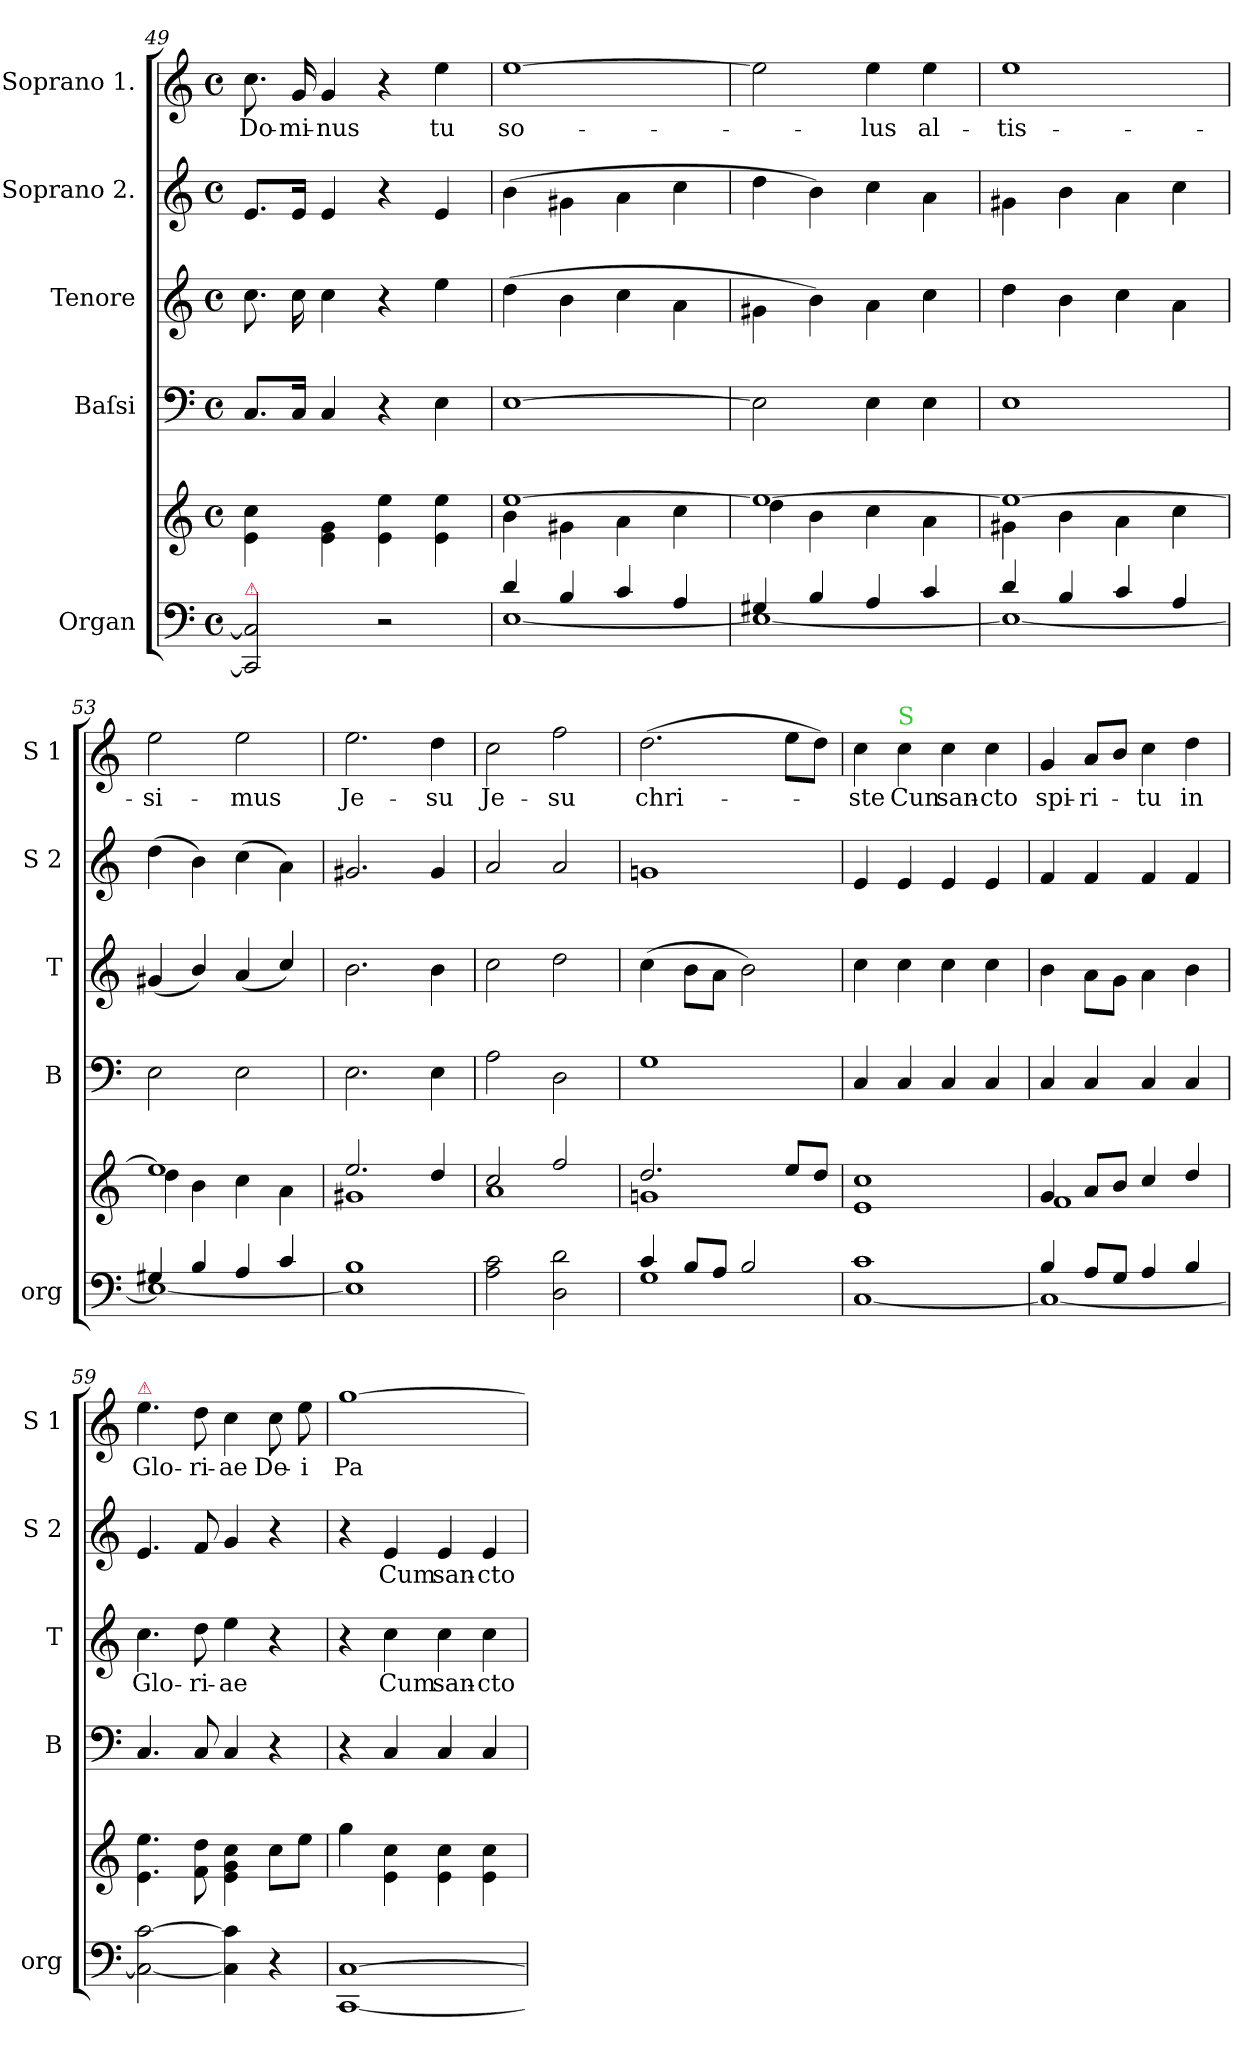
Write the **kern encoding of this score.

**kern	**kern	**kern	**kern	**text	**kern	**text	**kern	**text
*part5	*part5	*part4	*part3	*part3	*part2	*part2	*part1	*part1
*staff6	*staff5	*staff4	*staff3	*staff3	*staff2	*staff2	*staff1	*staff1
*I"Organ	*	*I"Baſsi	*I"Tenore	*	*I"Soprano 2.	*	*I"Soprano 1.	*
*I'org	*	*I'B	*I'T	*	*I'S 2	*	*I'S 1	*
*clefF4	*clefG2	*clefF4	*clefG2	*	*clefG2	*	*clefG2	*
*	*	*	*ITrd8c12	*	*	*	*	*
*k[]	*k[]	*k[]	*k[]	*	*k[]	*	*k[]	*
*M4/4	*M4/4	*M4/4	*M4/4	*	*M4/4	*	*M4/4	*
*met(c)	*met(c)	*met(c)	*met(c)	*	*met(c)	*	*met(c)	*
=49	=49	=49	=49	=49	=49	=49	=49	=49
!LO:TX:a:color=crimson:t=⚠	!	!	!	!	!	!	!	!
2CC]/ 2C]/	4e\ 4cc\	8.C/L	8.c\	.	8.e/L	.	8.cc\	Do-
.	.	16C/Jk	16c\	.	16e/Jk	.	16g/	-mi-
.	4e\ 4g\	4C/	4c\	.	4e/	.	4g/	-nus
2r	4e\ 4ee\	4r	4r	.	4r	.	4r	.
.	4e\ 4ee\	4E\	4e\	.	4e/	.	4ee\	tu
=50	=50	=50	=50	=50	=50	=50	=50	=50
*^	*^	*	*	*	*	*	*	*
4d/	[<1E	[>1ee	4b\	[1E	(>4d\	.	(>4b\	.	[1ee	so-
4B/	.	.	4g#X\	.	4B\	.	4g#X\	.	.	.
4c/	.	.	4a\	.	4c\	.	4a\	.	.	.
4A/	.	.	4cc\	.	4A\	.	4cc\	.	.	.
=51	=51	=51	=51	=51	=51	=51	=51	=51	=51	=51
4G#X/	1E_<	1ee_>	4dd\	2E\]	4G#X\	.	4dd\	.	2ee\]	.
4B/	.	.	4b\	.	4B\)	.	4b\)	.	.	.
4A/	.	.	4cc\	4E\	4A\	.	4cc\	.	4ee\	-lus
4c/	.	.	4a\	4E\	4c\	.	4a\	.	4ee\	al-
=52	=52	=52	=52	=52	=52	=52	=52	=52	=52	=52
4d/	1E_<	1ee_	4g#X\	1E	4d\	.	4g#X\	.	1ee	-tis-
4B/	.	.	4b\	.	4B\	.	4b\	.	.	.
4c/	.	.	4a\	.	4c\	.	4a\	.	.	.
4A/	.	.	4cc\	.	4A\	.	4cc\	.	.	.
=53	=53	=53	=53	=53	=53	=53	=53	=53	=53	=53
4G#X/	1E_	1ee]	4dd\	2E\	(<4G#X/	.	(>4dd\	.	2ee\	-si-
4B/	.	.	4b\	.	4B/)	.	4b\)	.	.	.
4A/	.	.	4cc\	2E\	(<4A/	.	(>4cc\	.	2ee\	-mus
4c/	.	.	4a\	.	4c/)	.	4a\)	.	.	.
*v	*v	*	*	*	*	*	*	*	*	*
=54	=54	=54	=54	=54	=54	=54	=54	=54	=54
1E] 1B	2.ee/	1g#X	2.E\	2.B\	.	2.g#X/	.	2.ee\	Je-
.	4dd/	.	4E\	4B\	.	4g#/	.	4dd\	-su
=55	=55	=55	=55	=55	=55	=55	=55	=55	=55
2A\ 2c\	2cc/	1a	2A\	2c\	.	2a/	.	2cc\	Je-
2D\ 2d\	2ff/	.	2D\	2d\	.	2a/	.	2ff\	-su
=56	=56	=56	=56	=56	=56	=56	=56	=56	=56
*^	*	*	*	*	*	*	*	*	*
4c/	1G	2.dd/	1gn	1G	(>4c\	.	1gn	.	(>2.dd\	chri-
8B/L	.	.	.	.	8B\L	.	.	.	.	.
8A/J	.	.	.	.	8A\J	.	.	.	.	.
2B/	.	.	.	.	2B\)	.	.	.	.	.
.	.	8ee/L	.	.	.	.	.	.	8ee\L	.
.	.	8dd/J	.	.	.	.	.	.	8dd\J)	.
*v	*v	*	*	*	*	*	*	*	*	*
*	*v	*v	*	*	*	*	*	*	*
=57	=57	=57	=57	=57	=57	=57	=57	=57
[<1C 1c	1e 1cc	4C/	4c\	.	4e/	.	4cc\	-ste
!	!	!	!	!	!	!	!LO:TX:a:color=limegreen:t=S	!
.	.	4C/	4c\	.	4e/	.	4cc\	Cun
.	.	4C/	4c\	.	4e/	.	4cc\	san-
.	.	4C/	4c\	.	4e/	.	4cc\	-cto
=58	=58	=58	=58	=58	=58	=58	=58	=58
*^	*^	*	*	*	*	*	*	*
4B/	1C_<	4g/	1f	4C/	4B\	.	4f/	.	4g/	spi-
8A/L	.	8a/L	.	4C/	8A\L	.	4f/	.	8a/L	-ri-
8G/J	.	8b/J	.	.	8G\J	.	.	.	8b/J	.
4A/	.	4cc/	.	4C/	4A\	.	4f/	.	4cc\	-tu
4B/	.	4dd/	.	4C/	4B\	.	4f/	.	4dd\	in
*v	*v	*	*	*	*	*	*	*	*	*
*	*v	*v	*	*	*	*	*	*	*
=59	=59	=59	=59	=59	=59	=59	=59	=59
!	!	!	!	!	!	!	!LO:TX:a:color=crimson:t=⚠	!
2C_\ [2c\	4.e\ 4.ee\	4.C/	4.c\	Glo-	4.e/	.	4.ee\	Glo-
.	8f\ 8dd\	8C/	8d\	-ri-	8f/	.	8dd\	-ri-
4C]\ 4c]\	4e\ 4g\ 4cc\	4C/	4e\	-ae	4g/	.	4cc\	-ae
4r	8cc\L	4r	4r	.	4r	.	8cc\	De-
.	8ee\J	.	.	.	.	.	8ee\	-i
=60	=60	=60	=60	=60	=60	=60	=60	=60
[<1CC [>1C	4gg\	4r	4r	.	4r	.	[>1gg	Pa-
.	4e\ 4cc\	4C/	4c\	Cum	4e/	Cum	.	.
.	4e\ 4cc\	4C/	4c\	san-	4e/	san-	.	.
.	4e\ 4cc\	4C/	4c\	-cto	4e/	-cto	.	.
=	=	=	=	=	=	=	=	=
*-	*-	*-	*-	*-	*-	*-	*-	*-
